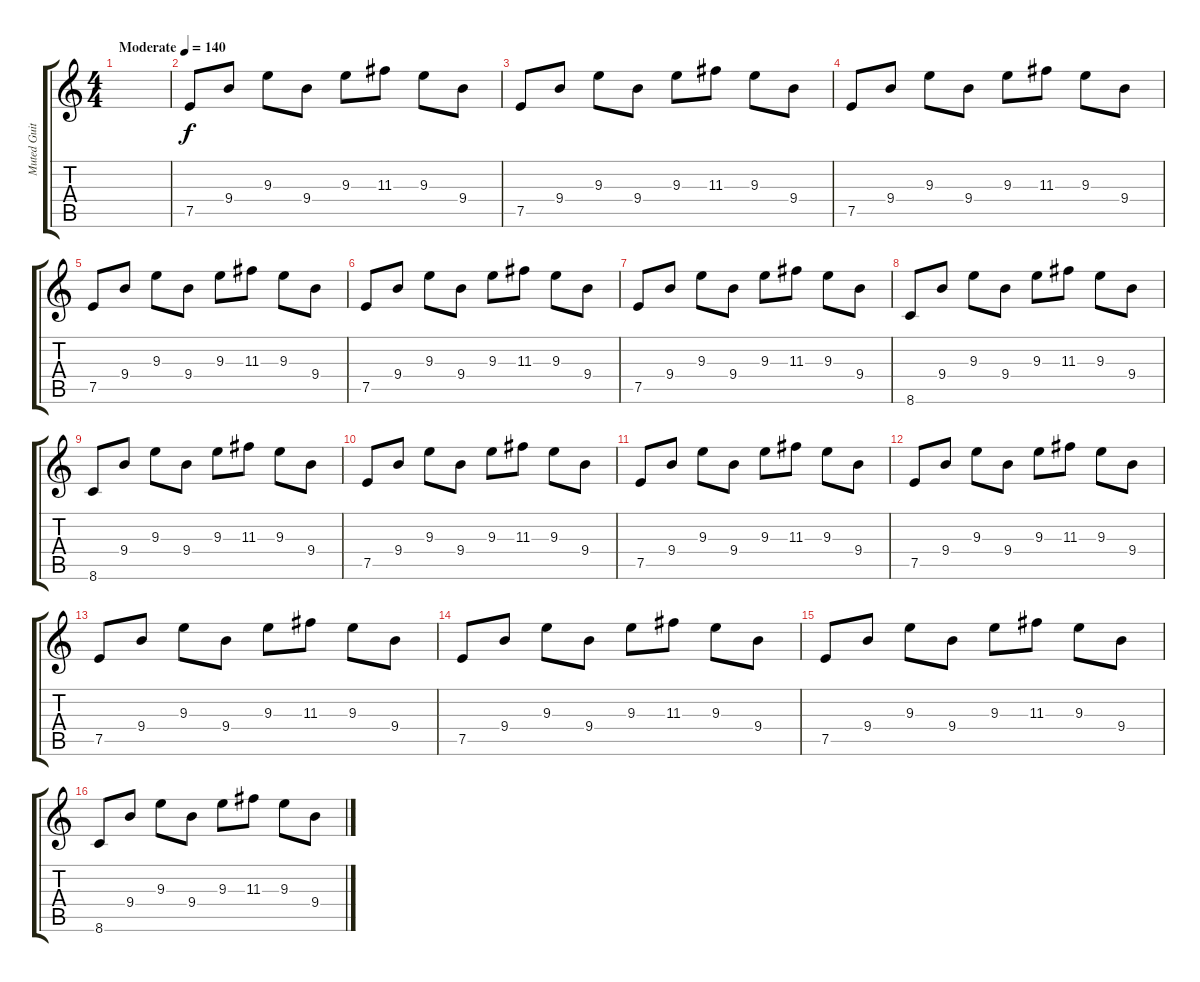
\track ("Muted Guitar" "Muted Guit") {instrument electricguitarmuted}
\staff {score tabs}
\tuning (E4 B3 G3 D3 A2 E2) {hide}
\ts (4 4)
\tempo (140 "Moderate")
\clef g2
\ks c
|
7.5.8 9.4.8 9.3.8 9.4.8 9.3.8 11.3.8 9.3.8 9.4.8 |
7.5.8 9.4.8 9.3.8 9.4.8 9.3.8 11.3.8 9.3.8 9.4.8 |
7.5.8 9.4.8 9.3.8 9.4.8 9.3.8 11.3.8 9.3.8 9.4.8 |
7.5.8 9.4.8 9.3.8 9.4.8 9.3.8 11.3.8 9.3.8 9.4.8 |
7.5.8 9.4.8 9.3.8 9.4.8 9.3.8 11.3.8 9.3.8 9.4.8 |
7.5.8 9.4.8 9.3.8 9.4.8 9.3.8 11.3.8 9.3.8 9.4.8 |
8.6.8 9.4.8 9.3.8 9.4.8 9.3.8 11.3.8 9.3.8 9.4.8 |
8.6.8 9.4.8 9.3.8 9.4.8 9.3.8 11.3.8 9.3.8 9.4.8 |
7.5.8 9.4.8 9.3.8 9.4.8 9.3.8 11.3.8 9.3.8 9.4.8 |
7.5.8 9.4.8 9.3.8 9.4.8 9.3.8 11.3.8 9.3.8 9.4.8 |
7.5.8 9.4.8 9.3.8 9.4.8 9.3.8 11.3.8 9.3.8 9.4.8 |
7.5.8 9.4.8 9.3.8 9.4.8 9.3.8 11.3.8 9.3.8 9.4.8 |
7.5.8 9.4.8 9.3.8 9.4.8 9.3.8 11.3.8 9.3.8 9.4.8 |
7.5.8 9.4.8 9.3.8 9.4.8 9.3.8 11.3.8 9.3.8 9.4.8 |
8.6.8 9.4.8 9.3.8 9.4.8 9.3.8 11.3.8 9.3.8 9.4.8
